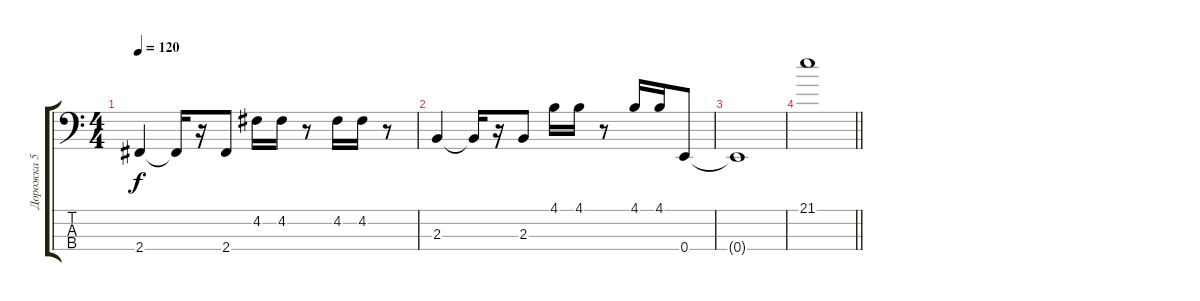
\track ("Дорожка 5" "Дорожка 5") {instrument slapbass2}
\staff {score tabs}
\tuning (G2 D2 A1 E1) {hide}
\ts (4 4)
\tempo 120
\clef f4
\ks c
2.4.4{dy f} 2.4{t}.16 r.16 2.4.8 4.2.16 4.2.16 r.8 4.2.16 4.2.16 r.8 |
2.3.4 2.3{t}.16 r.16 2.3.8 4.1.16 4.1.16 r.8 4.1.16 4.1.16 0.4.8 |
0.4{t}.1 |
\barLineRight lightlight
21.1.1{instrument guitarfretnoise}
